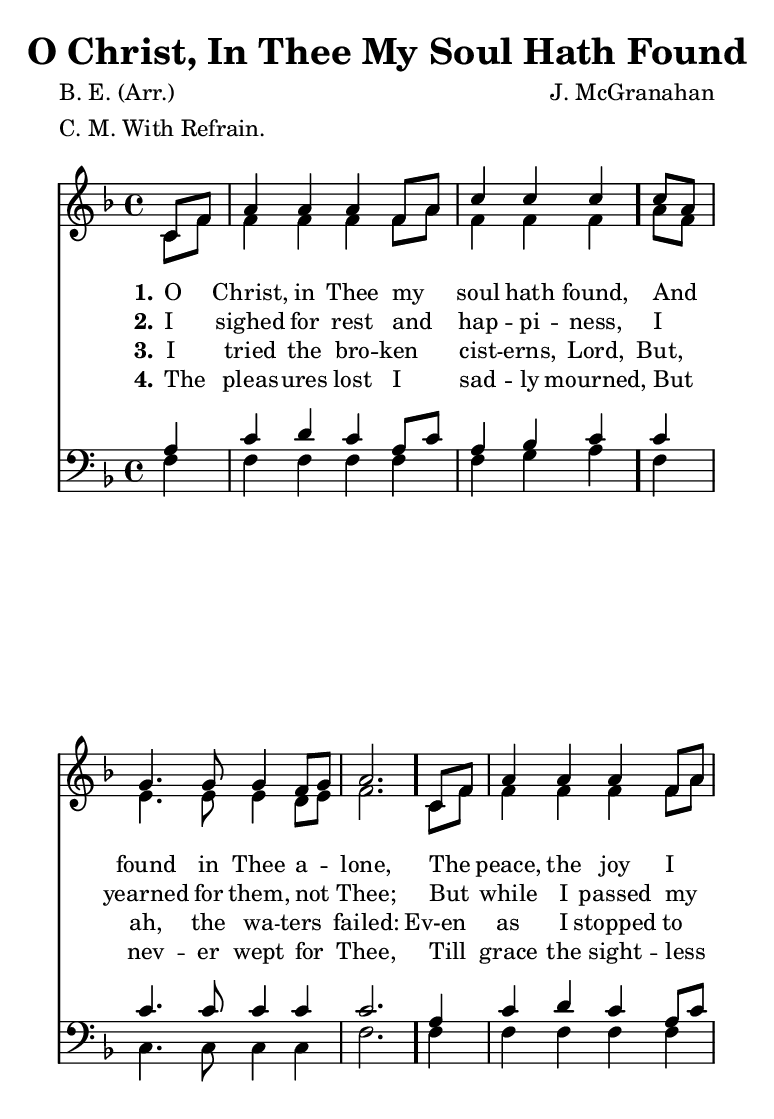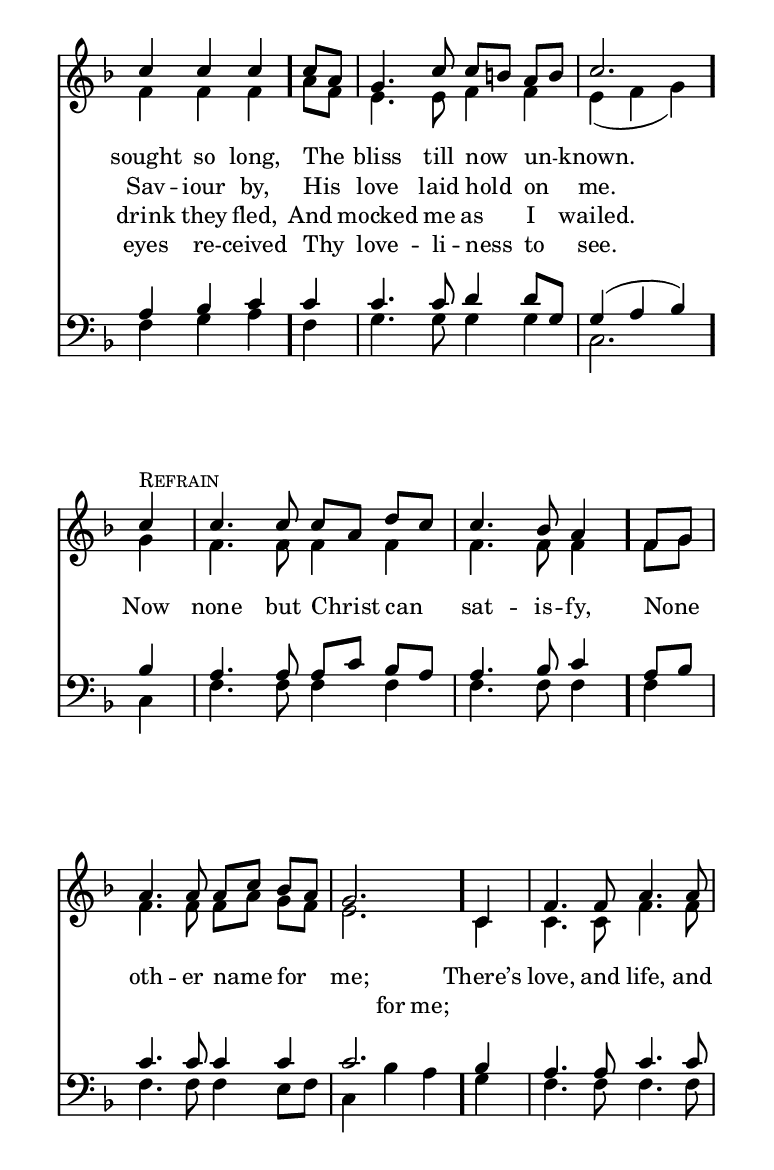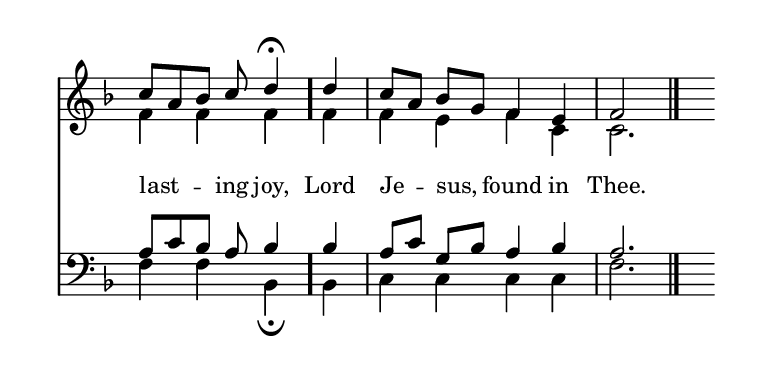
\include "common/global.ily"
\paper {
  \include "common/paper.ily"
  %ragged-bottom = ##t
  %ragged-last-bottom = ##t
  %systems-per-page = ##f
  %page-count = ##f
}

\header{
  hymnnumber = "106"
  title = "O Christ, In Thee My Soul Hath Found"
  tunename = ""
  meter = "C. M. With Refrain."
  poet = "B. E. (Arr.)"
  composer = "J. McGranahan"
  %copyright = ""
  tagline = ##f
}

% for fermata in MIDI
ta = { \tempo 4=80 }
tb = { \tempo 4=32 }

patternAA = { }

global = {
  \include "common/overrides.ily"
  \override Staff.TimeSignature #'style = #'()
  \time 4/4
  \override Score.MetronomeMark #'transparent = ##t % hide all fermata changes too
  \ta
  \key f \major
  \partial 4
  \autoBeamOff
}

notesSoprano = {
\global
\relative c' {

  c8[ f8] | a4 a4 a4 f8[ a8] | c4 c4 c4
  c8[ a8] | g4. g8 g4 f8[ g8] | a2.
  c,8[ f8] | a4 a4 a4 f8[ a8] | c4 c4 c4
  c8[ a8] | g4. c8 c8[ b!8] a8[ b8] | c2.

  << s^\markup { \small \caps "Refrain" }
  { c4 | c4. c8 c8[ a8] d8[ c8] | c4. bes8 a4 } >>
  f8[ g8] | a4. a8 a8[ c8] bes8[ a8] | g2.
  c,4 | f4. f8 a4. a8 | c8[ a8 bes8] c8 \tb d4 \fermata \ta
  d4 | c8[ a8] bes8[ g8] f4 e4 | f2

  \bar "|."

}
}

notesAlto = {
\global
\relative e' {

  c8[ f8] | f4 f4 f4 f8[ a8] | f4 f4 f4
  a8[ f8] | e4. e8 e4 d8[ e8] | f2.
  c8[ f8] | f4 f4 f4 f8[ a8] | f4 f4 f4
  a8[ f8] | e4. e8 f4 f4 | e4( f4 g4)

  g4 | f4. f8 f4 f4 | f4. f8 f4
  f8[ g8] | f4. f8 f8[ a8] g8[ f8] | e2.
  c4 | c4. c8 f4. f8 | f4 f4 f4
  f4 | f4 e4 f4 c4 | c2.

}
}

notesTenor = {
\global
\relative a {

  a4 | c4 d4 c4 a8[ c8] | a4 bes4 c4
  c4 | c4. c8 c4 c4 | c2.
  a4 | c4 d4 c4 a8[ c8] | a4 bes4 c4
  c4 | c4. c8 d4 d8[ g,8] | g4( a4 bes4)

  bes4 | a4. a8 a8[ c8] bes8[ a8] | a4. bes8 c4 
  a8[ bes8] | c4. c8 c4 c4 | c2.
  bes4 | a4. a8 c4. c8 | a8[ c8 bes8] a8 bes4
  bes4 | a8[ c8] g8[ bes8] a4 bes4 | a2.

}
}

notesBass = {
\global
\relative f {

  f4 | f4 f4 f4 f4 | f4 g4 a4
  f4 | c4. c8 c4 c4 | f2.
  f4 | f4 f4 f4 f4 | f4 g4 a4
  f4 | g4. g8 g4 g4 | c,2.

  c4 | f4. f8 f4 f4 | f4. f8 f4
  f4 | f4. f8 f4 e8[ f8] | c4 bes'4 a4
  g4 | f4. f8 f4. f8 | f4 f4 bes,4 \fermata
  bes4 | c4 c4 c4 c4 | f2.

}
}

Refrain = \lyricmode {

Now none but Christ can sat -- is -- fy, \bar "."
None oth -- er name for me; \bar "."
There’s love, and life, and last -- ing joy, \bar "."
Lord Je -- sus, found in Thee. \bar "."

}

wordsA = \lyricmode {
\set stanza = "1."

O Christ, in Thee my soul hath found, \bar "."
And found in Thee a -- lone, \bar "."
The peace, the joy I sought so long, \bar "."
The bliss till now un -- known. \bar "."

}

wordsB = \lyricmode {
\set stanza = "2."

I sighed for rest and hap -- pi -- ness,
I yearned for them, not Thee;
But while I passed my Sav -- iour by,
His love laid hold on me.

\Refrain

}

wordsC = \lyricmode {
\set stanza = "3."

I tried the bro -- ken cist -- erns, Lord,
But, ah, the wa -- ters failed:
Ev-en as I stopped to drink they fled,
And mocked me as I wailed.

}

wordsD = \lyricmode {
\set stanza = "4."

The pleas -- ures lost I sad -- ly mourned,
But nev -- er wept for Thee,
Till grace the sight -- less eyes re -- ceived
Thy love -- li -- ness to see.

}

underWords = \lyricmode {

{ \repeat unfold 41 { \skip 4 } }
\markup { \with-color #white { _ } } for me;

}

\score {
  \context ChoirStaff <<
    \context Staff = upper <<
      \set ChoirStaff.systemStartDelimiter = #'SystemStartBar
      \context Voice  = sopranos { \voiceOne << \notesSoprano >> }
      \context Voice  = altos { \voiceTwo << \notesAlto >> }
      \context Lyrics = one   \lyricsto sopranos \wordsA
      \context Lyrics = two   \lyricsto sopranos \wordsB
      \context Lyrics = three \lyricsto sopranos \wordsC
      \context Lyrics = four  \lyricsto sopranos \wordsD
    >>
    \context Staff = men <<
      \clef bass
      \context Voice  = tenors { \voiceOne << \notesTenor >> }
      \context Voice  = basses { \voiceTwo << \notesBass >> }
    >>
    \context Lyrics = three \lyricsto basses \underWords
  >>
  \layout {
    \include "common/layout.ily"
  }
  \midi{
    \include "common/midi.ily"
  }
}

\version "2.18.2"  % necessary for upgrading to future LilyPond versions.

% vi:set et ts=2 sw=2 ai nocindent syntax=lilypond
